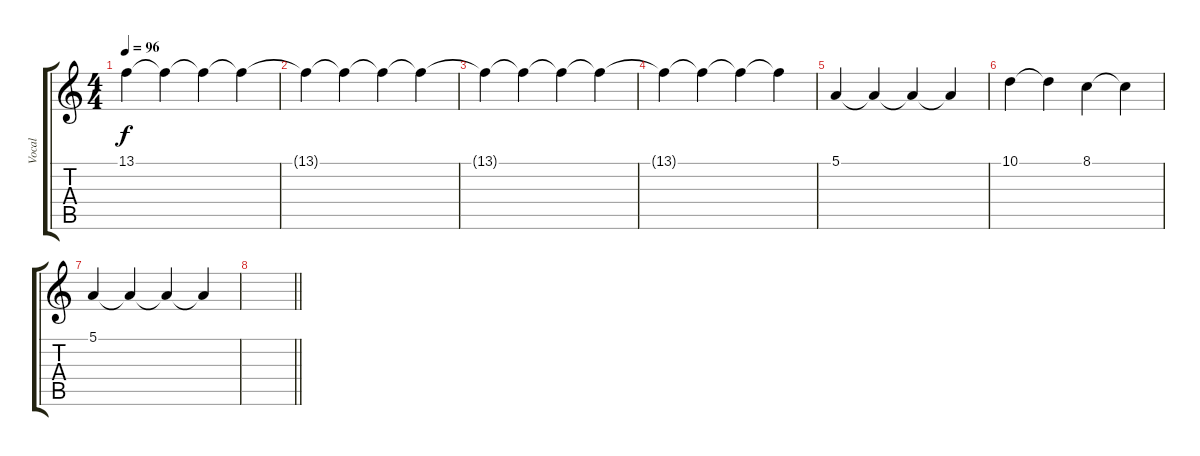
\track ("Vocal" "Vocal") {instrument cello}
\staff {score tabs}
\tuning (E4 B3 G3 D3 A2 E2) {hide}
\ts (4 4)
\tempo 96
\clef g2
\ks c
13.1.4{dy f} 13.1{t}.4 13.1{t}.4 13.1{t}.4 |
13.1{t}.4 13.1{t}.4 13.1{t}.4 13.1{t}.4 |
13.1{t}.4 13.1{t}.4 13.1{t}.4 13.1{t}.4 |
13.1{t}.4 13.1{t}.4 13.1{t}.4 13.1{t}.4 |
5.1.4 5.1{t}.4 5.1{t}.4 5.1{t}.4 |
10.1.4 10.1{t}.4 8.1.4 8.1{t}.4 |
5.1.4 5.1{t}.4 5.1{t}.4 5.1{t}.4 |
\barLineRight lightlight
